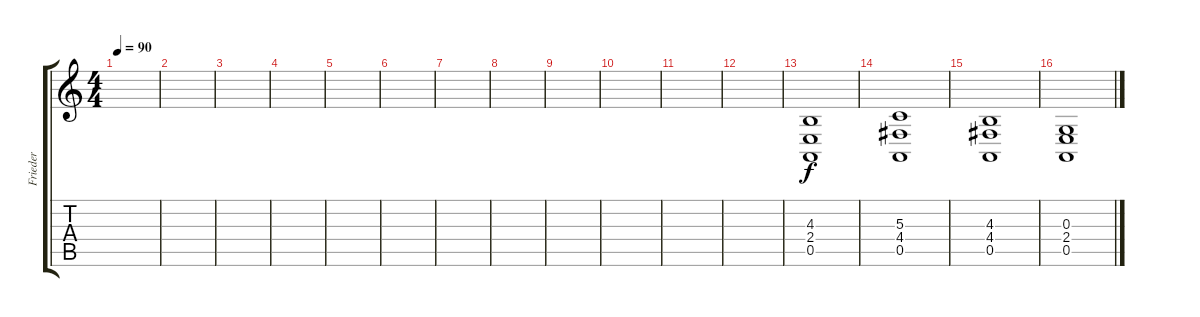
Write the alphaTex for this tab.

\track ("Frieder" "Frieder") {instrument synthstrings2}
\staff {score tabs}
\tuning (E4 B3 G3 D3 A2 E2) {hide}
\ts (4 4)
\tempo 90
\clef g2
\ks c
|
|
|
|
|
|
|
|
|
|
|
|
(4.3 2.4 0.5).1 |
(5.3 4.4 0.5).1 |
(4.3 4.4 0.5).1 |
(0.3 2.4 0.5).1
